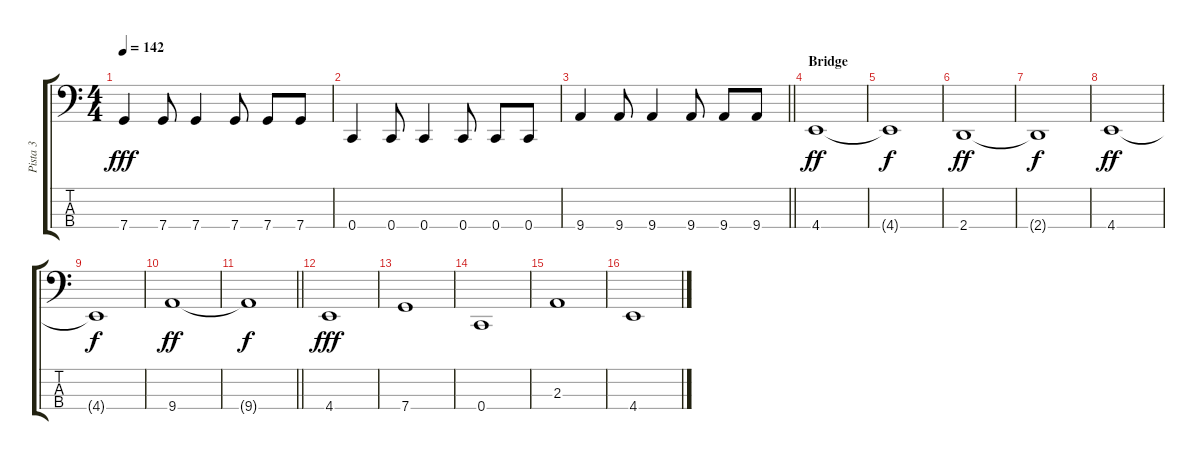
\track ("Pista 3" "Pista 3") {instrument fretlessbass}
\staff {score tabs}
\tuning (F2 C2 G1 C1) {hide}
\ts (4 4)
\tempo 142
\clef f4
\ks c
7.4.4{dy fff} 7.4.8 7.4.4 7.4.8 7.4.8 7.4.8 |
0.4.4 0.4.8 0.4.4 0.4.8 0.4.8 0.4.8 |
\barLineRight lightlight
9.4.4 9.4.8 9.4.4 9.4.8 9.4.8 9.4.8 |
\section ("" "Bridge")
4.4.1{dy ff} |
4.4{t}.1{dy f} |
2.4.1{dy ff} |
2.4{t}.1{dy f} |
4.4.1{dy ff} |
4.4{t}.1{dy f} |
9.4.1{dy ff} |
\barLineRight lightlight
9.4{t}.1{dy f} |
4.4.1{dy fff} |
7.4.1 |
0.4.1 |
2.3.1 |
4.4.1
